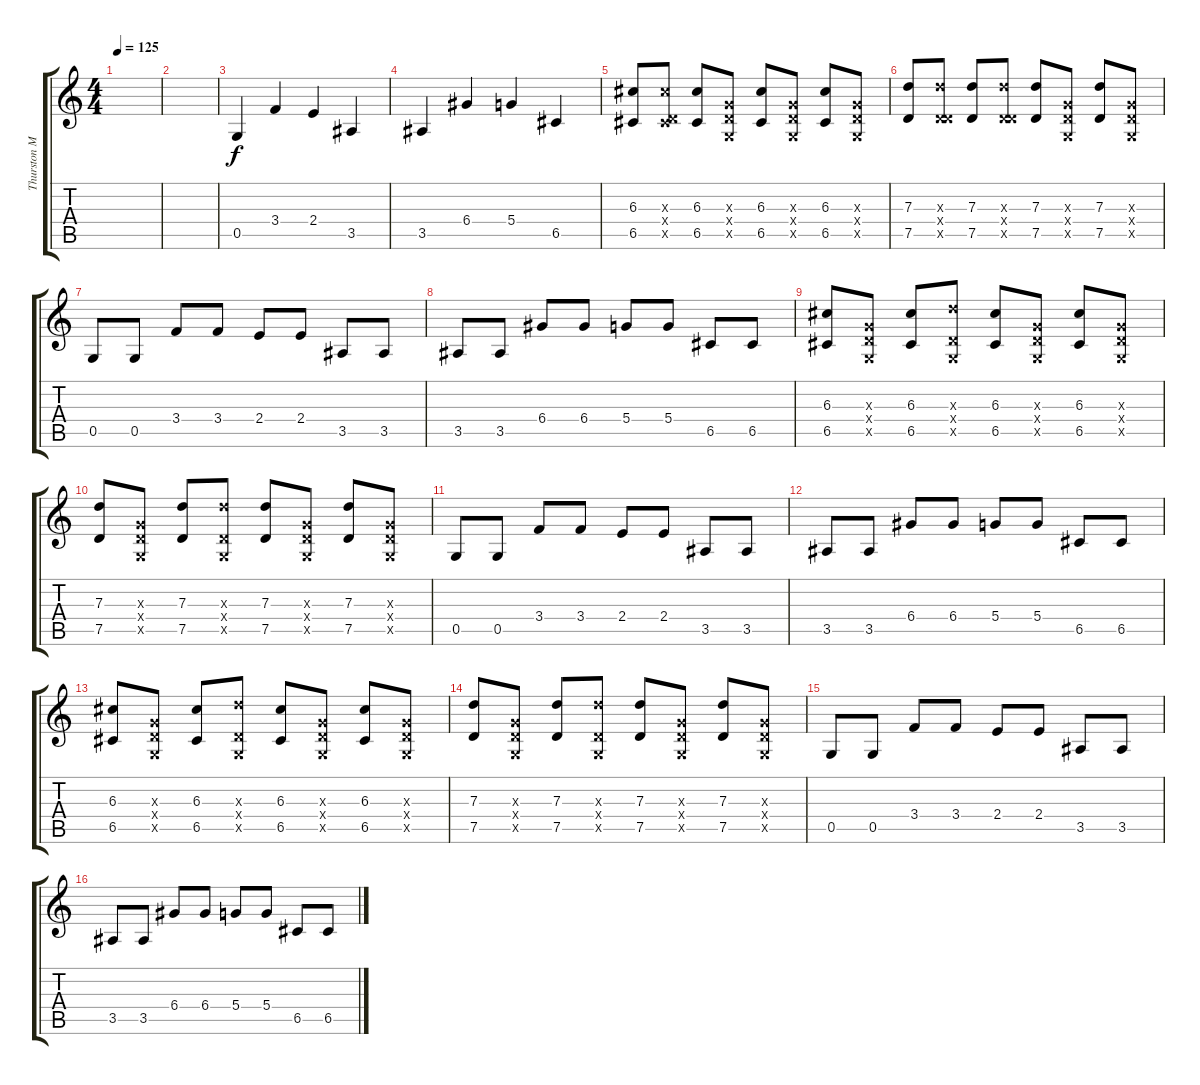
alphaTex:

\track ("Thurston Moore" "Thurston M") {instrument overdrivenguitar}
\staff {score tabs}
\tuning (E4 B3 G3 D3 G2 E2) {hide}
\ts (4 4)
\tempo 125
\clef g2
\ks c
|
|
0.5.4 3.4.4 2.4.4 3.5.4 |
3.5.4 6.4.4 5.4.4 6.5.4 |
(6.3 6.5).8 (6.3{x} 0.4{x} 6.5{x}).8 (6.3 6.5).8 (0.3{x} 0.4{x} 0.5{x}).8 (6.3 6.5).8 (0.3{x} 0.4{x} 0.5{x}).8 (6.3 6.5).8 (0.3{x} 0.4{x} 0.5{x}).8 |
(7.3 7.5).8 (7.3{x} 0.4{x} 7.5{x}).8 (7.3 7.5).8 (7.3{x} 0.4{x} 7.5{x}).8 (7.3 7.5).8 (0.3{x} 0.4{x} 0.5{x}).8 (7.3 7.5).8 (0.3{x} 0.4{x} 0.5{x}).8 |
0.5.8 0.5.8 3.4.8 3.4.8 2.4.8 2.4.8 3.5.8 3.5.8 |
3.5.8 3.5.8 6.4.8 6.4.8 5.4.8 5.4.8 6.5.8 6.5.8 |
(6.3 6.5).8 (0.3{x} 0.4{x} 0.5{x}).8 (6.3 6.5).8 (7.3{x} 0.4{x} 0.5{x}).8 (6.3 6.5).8 (0.3{x} 0.4{x} 0.5{x}).8 (6.3 6.5).8 (0.3{x} 0.4{x} 0.5{x}).8 |
(7.3 7.5).8 (0.3{x} 0.4{x} 0.5{x}).8 (7.3 7.5).8 (7.3{x} 0.4{x} 0.5{x}).8 (7.3 7.5).8 (0.3{x} 0.4{x} 0.5{x}).8 (7.3 7.5).8 (0.3{x} 0.4{x} 0.5{x}).8 |
0.5.8 0.5.8 3.4.8 3.4.8 2.4.8 2.4.8 3.5.8 3.5.8 |
3.5.8 3.5.8 6.4.8 6.4.8 5.4.8 5.4.8 6.5.8 6.5.8 |
(6.3 6.5).8 (0.3{x} 0.4{x} 0.5{x}).8 (6.3 6.5).8 (7.3{x} 0.4{x} 0.5{x}).8 (6.3 6.5).8 (0.3{x} 0.4{x} 0.5{x}).8 (6.3 6.5).8 (0.3{x} 0.4{x} 0.5{x}).8 |
(7.3 7.5).8 (0.3{x} 0.4{x} 0.5{x}).8 (7.3 7.5).8 (7.3{x} 0.4{x} 0.5{x}).8 (7.3 7.5).8 (0.3{x} 0.4{x} 0.5{x}).8 (7.3 7.5).8 (0.3{x} 0.4{x} 0.5{x}).8 |
0.5.8 0.5.8 3.4.8 3.4.8 2.4.8 2.4.8 3.5.8 3.5.8 |
3.5.8 3.5.8 6.4.8 6.4.8 5.4.8 5.4.8 6.5.8 6.5.8
